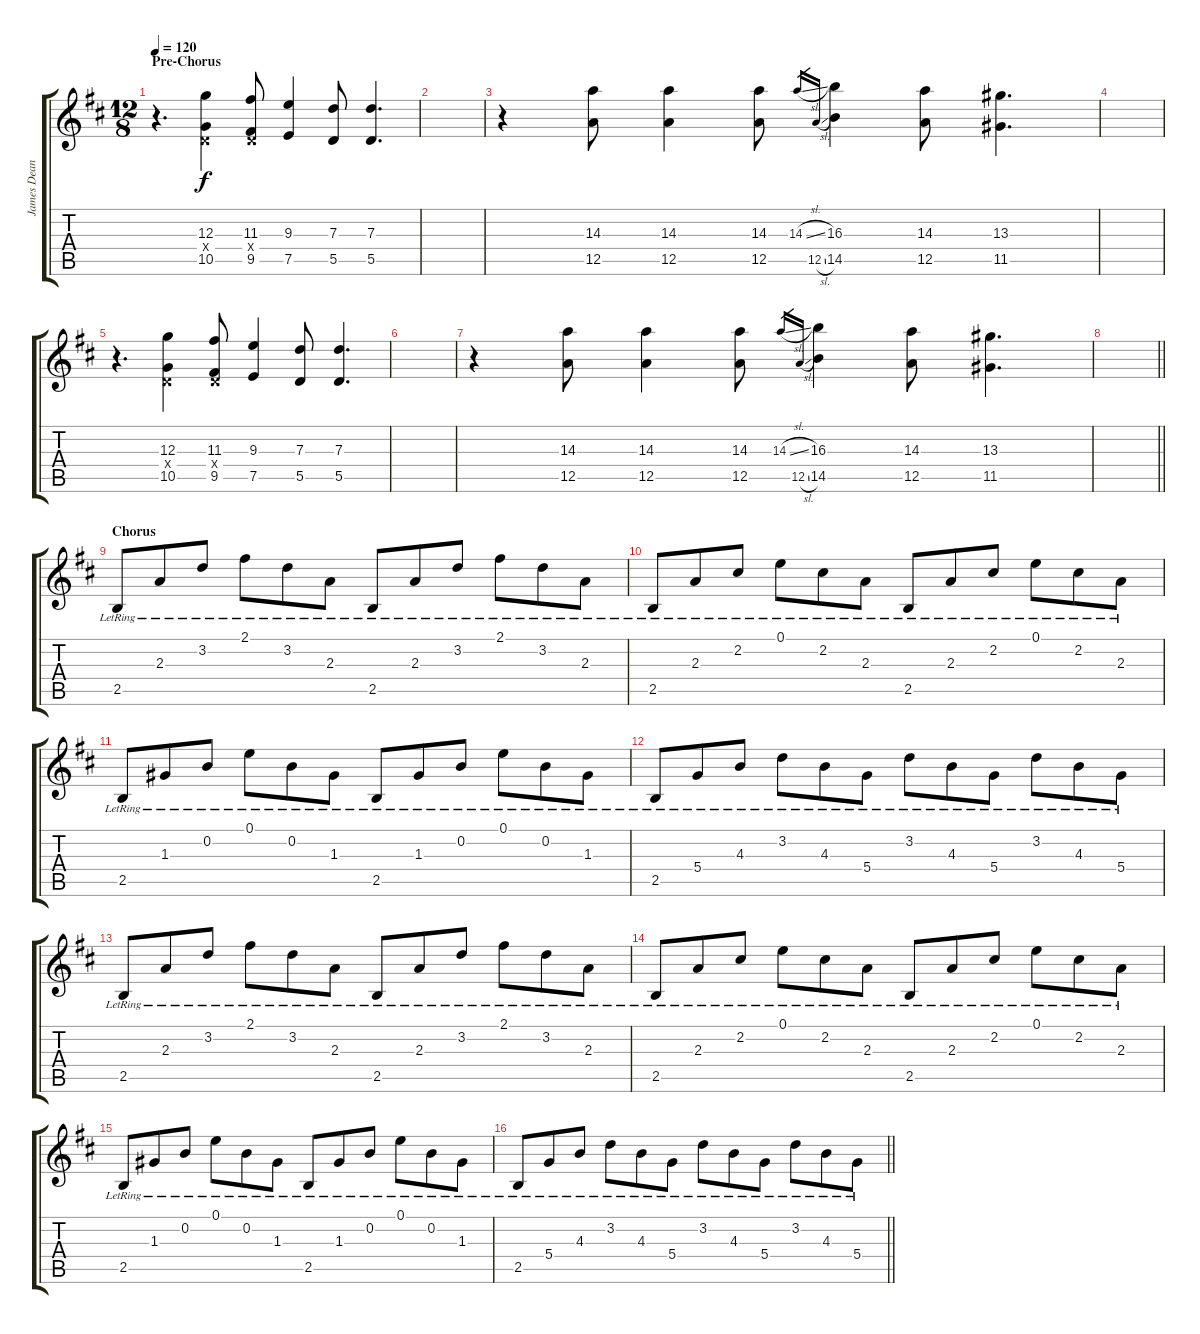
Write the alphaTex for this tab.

\track ("James Dean Bradfield (Guitar)" "James Dean") {instrument electricguitarclean}
\staff {score tabs}
\tuning (E4 B3 G3 D3 A2 E2) {hide}
\ts (12 8)
\section ("" "Pre-Chorus")
\tempo 120
\clef g2
\ks d
r.4{d dy f} (12.3 0.4{x} 10.5).4 (11.3 0.4{x} 9.5).8 (9.3 7.5).4 (7.3 5.5).8 (7.3 5.5).4{d} |
|
r.4 (14.3 12.5).8 (14.3 12.5).4 (14.3 12.5).8 14.3{sl}.16{gr} 12.5{sl}.16{gr} (16.3 14.5).4 (14.3 12.5).8 (13.3 11.5).4{d} |
|
r.4{d} (12.3 0.4{x} 10.5).4 (11.3 0.4{x} 9.5).8 (9.3 7.5).4 (7.3 5.5).8 (7.3 5.5).4{d} |
|
r.4 (14.3 12.5).8 (14.3 12.5).4 (14.3 12.5).8 14.3{sl}.16{gr} 12.5{sl}.16{gr} (16.3 14.5).4 (14.3 12.5).8 (13.3 11.5).4{d} |
\barLineRight lightlight
|
\section ("" "Chorus")
2.5{lr}.8{volume 13 instrument electricguitarclean} 2.3{lr}.8 3.2{lr}.8 2.1{lr}.8 3.2{lr}.8 2.3{lr}.8 2.5{lr}.8 2.3{lr}.8 3.2{lr}.8 2.1{lr}.8 3.2{lr}.8 2.3{lr}.8 |
2.5{lr}.8 2.3{lr}.8 2.2{lr}.8 0.1{lr}.8 2.2{lr}.8 2.3{lr}.8 2.5{lr}.8 2.3{lr}.8 2.2{lr}.8 0.1{lr}.8 2.2{lr}.8 2.3{lr}.8 |
2.5{lr}.8 1.3{lr}.8 0.2{lr}.8 0.1{lr}.8 0.2{lr}.8 1.3{lr}.8 2.5{lr}.8 1.3{lr}.8 0.2{lr}.8 0.1{lr}.8 0.2{lr}.8 1.3{lr}.8 |
2.5{lr}.8 5.4{lr}.8 4.3{lr}.8 3.2{lr}.8 4.3{lr}.8 5.4{lr}.8 3.2{lr}.8 4.3{lr}.8 5.4{lr}.8 3.2{lr}.8 4.3{lr}.8 5.4{lr}.8 |
2.5{lr}.8 2.3{lr}.8 3.2{lr}.8 2.1{lr}.8 3.2{lr}.8 2.3{lr}.8 2.5{lr}.8 2.3{lr}.8 3.2{lr}.8 2.1{lr}.8 3.2{lr}.8 2.3{lr}.8 |
2.5{lr}.8 2.3{lr}.8 2.2{lr}.8 0.1{lr}.8 2.2{lr}.8 2.3{lr}.8 2.5{lr}.8 2.3{lr}.8 2.2{lr}.8 0.1{lr}.8 2.2{lr}.8 2.3{lr}.8 |
2.5{lr}.8 1.3{lr}.8 0.2{lr}.8 0.1{lr}.8 0.2{lr}.8 1.3{lr}.8 2.5{lr}.8 1.3{lr}.8 0.2{lr}.8 0.1{lr}.8 0.2{lr}.8 1.3{lr}.8 |
\barLineRight lightlight
2.5{lr}.8 5.4{lr}.8 4.3{lr}.8 3.2{lr}.8 4.3{lr}.8 5.4{lr}.8 3.2{lr}.8 4.3{lr}.8 5.4{lr}.8 3.2{lr}.8 4.3{lr}.8 5.4{lr}.8
